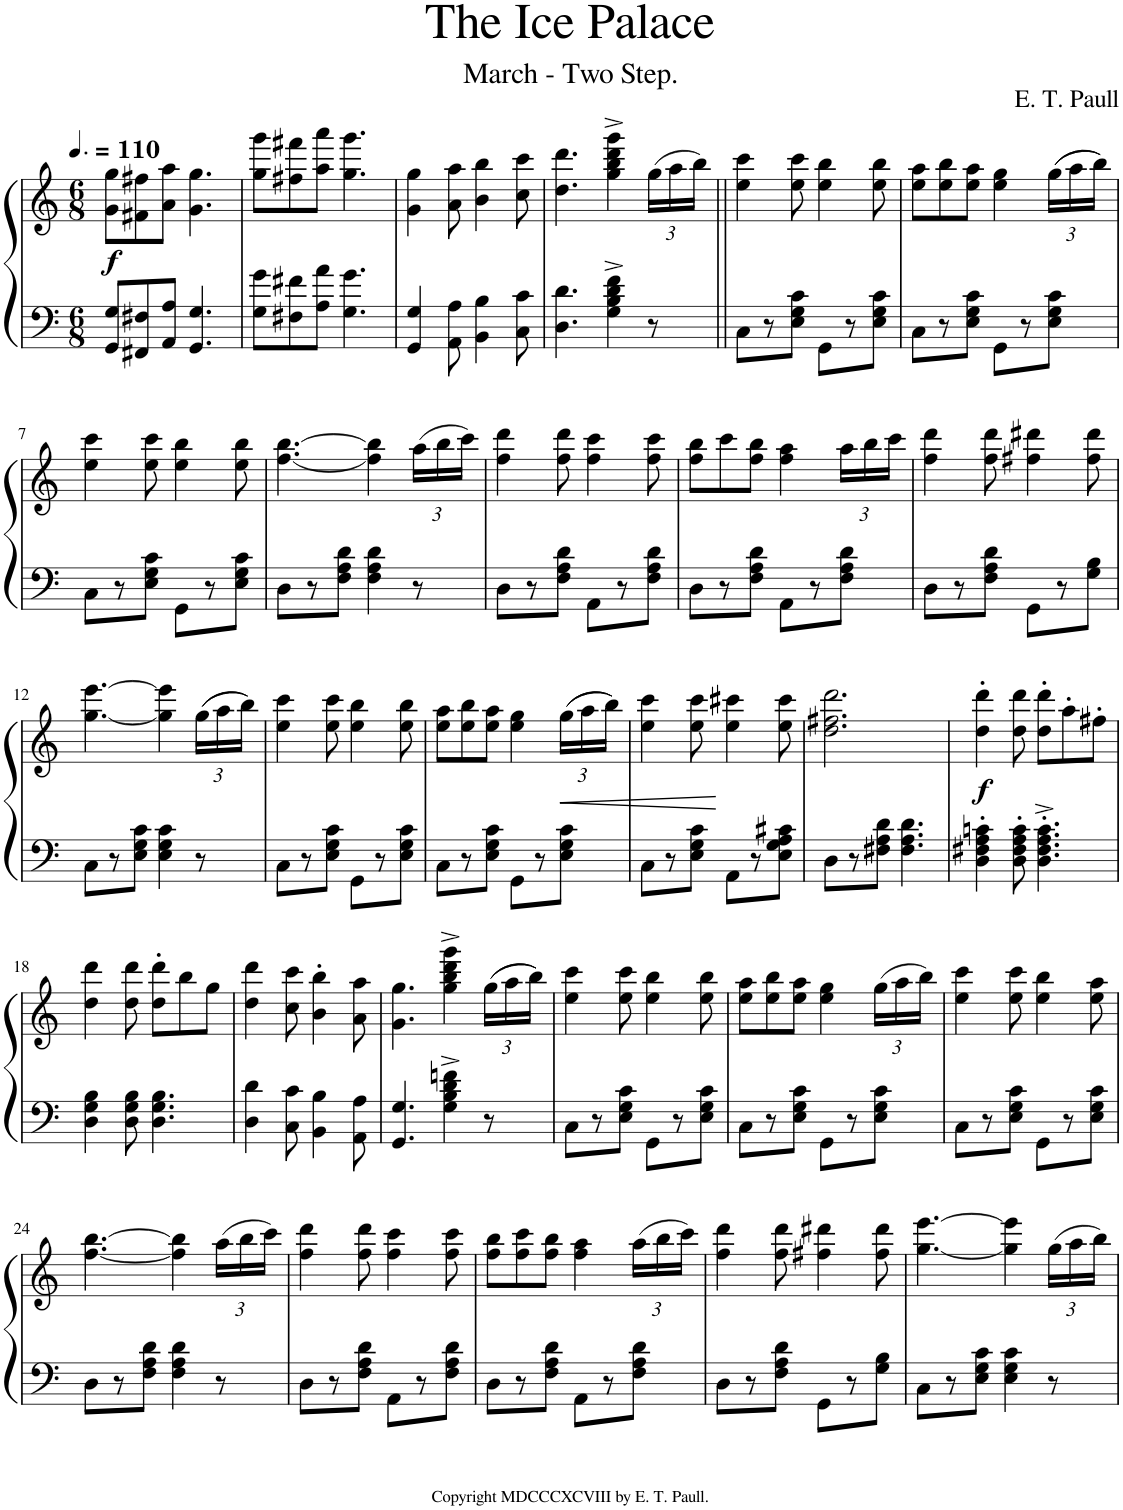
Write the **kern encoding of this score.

**kern	**kern	**dynam
*part1	*part1	*part1
*staff2	*staff1	*staff1/2
*I"Piano	*	*
*I'Pno.	*	*
*clefF4	*clefG2	*
*k[]	*k[]	*
*M6/8	*M6/8	*
*MM165	*MM165	*
=1	=1	=1
!	!	!LO:DY:b
8GG/ 8G/L	8g\ 8gg\L	f
8FF#X/ 8F#X/	8f#X\ 8ff#X\	.
8AA/ 8A/J	8a\ 8aa\J	.
4.GG/ 4.G/	4.g\ 4.gg\	.
=2	=2	=2
8G\ 8g\L	8gg\ 8ggg\L	.
8F#X\ 8f#X\	8ff#X\ 8fff#X\	.
8A\ 8a\J	8aa\ 8aaa\J	.
4.G\ 4.g\	4.gg\ 4.ggg\	.
=3	=3	=3
4GG/ 4G/	4g\ 4gg\	.
8AA\ 8A\	8a\ 8aa\	.
4BB\ 4B\	4b\ 4bb\	.
8C\ 8c\	8cc\ 8ccc\	.
=4	=4	=4
4.D\ 4.d\	4.dd\ 4.ddd\	.
4G\^ 4B\^ 4d\^ 4f\^	4gg\^ 4bb\^ 4ddd\^ 4ggg\^	.
*	*Xbrackettup	*
8r	(24gg\LL	.
.	24aa\	.
.	24bb\JJ)	.
=5||	=5||	=5||
8C\L	4ee\ 4ccc\	.
8r	.	.
8E\ 8G\ 8c\J	8ee\ 8ccc\	.
8GG\L	4ee\ 4bb\	.
8r	.	.
8E\ 8G\ 8c\J	8ee\ 8bb\	.
=6	=6	=6
8C\L	8ee\ 8aa\L	.
8r	8ee\ 8bb\	.
8E\ 8G\ 8c\J	8ee\ 8aa\J	.
8GG\L	4ee\ 4gg\	.
8r	.	.
8E\ 8G\ 8c\J	((24gg\LL	.
.	24aa\	.
.	24bb\JJ))	.
!!LO:LB:g=z
=7	=7	=7
8C\L	4ee\ 4ccc\	.
8r	.	.
8E\ 8G\ 8c\J	8ee\ 8ccc\	.
8GG\L	4ee\ 4bb\	.
8r	.	.
8E\ 8G\ 8c\J	8ee\ 8bb\	.
=8	=8	=8
8D\L	[4.ff\ [4.bb\	.
8r	.	.
8F\ 8A\ 8d\J	.	.
4F\ 4A\ 4d\	4ff\] 4bb\]	.
8r	(24aa\LL	.
.	24bb\	.
.	24ccc\JJ)	.
=9	=9	=9
8D\L	4ff\ 4ddd\	.
8r	.	.
8F\ 8A\ 8d\J	8ff\ 8ddd\	.
8AA\L	4ff\ 4ccc\	.
8r	.	.
8F\ 8A\ 8d\J	8ff\ 8ccc\	.
=10	=10	=10
8D\L	8ff\ 8bb\L	.
8r	8ccc\	.
8F\ 8A\ 8d\J	8ff\ 8bb\J	.
8AA\L	4ff\ 4aa\	.
8r	.	.
8F\ 8A\ 8d\J	24aa\LL	.
.	24bb\	.
.	24ccc\JJ	.
=11	=11	=11
8D\L	4ff\ 4ddd\	.
8r	.	.
8F\ 8A\ 8d\J	8ff\ 8ddd\	.
8GG\L	4ff#X\ 4ddd#X\	.
8r	.	.
8G\ 8B\J	8ff#\ 8ddd#\	.
!!LO:LB:g=z
=12	=12	=12
8C\L	[4.gg\ [4.eee\	.
8r	.	.
8E\ 8G\ 8c\J	.	.
4E\ 4G\ 4c\	4gg\] 4eee\]	.
8r	((24gg\LL	.
.	24aa\	.
.	24bb\JJ))	.
=13	=13	=13
8C\L	4ee\ 4ccc\	.
8r	.	.
8E\ 8G\ 8c\J	8ee\ 8ccc\	.
8GG\L	4ee\ 4bb\	.
8r	.	.
8E\ 8G\ 8c\J	8ee\ 8bb\	.
=14	=14	=14
8C\L	8ee\ 8aa\L	.
8r	8ee\ 8bb\	.
8E\ 8G\ 8c\J	8ee\ 8aa\J	.
8GG\L	4ee\ 4gg\	.
8r	.	.
!	!	!LO:HP:b
8E\ 8G\ 8c\J	((24gg\LL	<
.	24aa\	.
.	24bb\JJ))	.
=15	=15	=15
8C\L	4ee\ 4ccc\	.
8r	.	.
8E\ 8G\ 8c\J	8ee\ 8ccc\	.
8AA\L	4ee\ 4ccc#X\	[
8r	.	.
8E\ 8G\ 8A\ 8c#X\J	8ee\ 8ccc#\	.
=16	=16	=16
8D\L	2.dd\ 2.ff#X\ 2.ddd\	.
8r	.	.
8F#X\ 8A\ 8d\J	.	.
4.F#\ 4.A\ 4.d\	.	.
=17	=17	=17
!	!	!LO:DY:b
4D\' 4F#X\' 4A\' 4cn\'	4dd\' 4ddd\'	f
8D\' 8F#\' 8A\' 8c\'	8dd\ 8ddd\	.
4.D\'^ 4.F#\'^ 4.A\'^ 4.c\'^	8dd\' 8ddd\'L	.
.	8aa'\	.
.	8ff#X'\J	.
!!LO:LB:g=z
=18	=18	=18
4D\ 4G\ 4B\	4dd\ 4ddd\	.
8D\ 8G\ 8B\	8dd\ 8ddd\	.
4.D\ 4.G\ 4.B\	8dd\' 8ddd\'L	.
.	8bb\	.
.	8gg\J	.
=19	=19	=19
4D\ 4d\	4dd\ 4ddd\	.
8C\ 8c\	8cc\ 8ccc\	.
4BB\ 4B\	4b\' 4bb\'	.
8AA\ 8A\	8a\ 8aa\	.
=20	=20	=20
4.GG/ 4.G/	4.g\ 4.gg\	.
4G\^ 4B\^ 4d\^ 4fn\^	4gg\^ 4bb\^ 4ddd\^ 4ggg\^	.
8r	((24gg\LL	.
.	24aa\	.
.	24bb\JJ))	.
=21	=21	=21
8C\L	4ee\ 4ccc\	.
8r	.	.
8E\ 8G\ 8c\J	8ee\ 8ccc\	.
8GG\L	4ee\ 4bb\	.
8r	.	.
8E\ 8G\ 8c\J	8ee\ 8bb\	.
=22	=22	=22
8C\L	8ee\ 8aa\L	.
8r	8ee\ 8bb\	.
8E\ 8G\ 8c\J	8ee\ 8aa\J	.
8GG\L	4ee\ 4gg\	.
8r	.	.
8E\ 8G\ 8c\J	(24gg\LL	.
.	24aa\	.
.	24bb\JJ)	.
=23	=23	=23
8C\L	4ee\ 4ccc\	.
8r	.	.
8E\ 8G\ 8c\J	8ee\ 8ccc\	.
8GG\L	4ee\ 4bb\	.
8r	.	.
8E\ 8G\ 8c\J	8ee\ 8aa\	.
!!LO:LB:g=z
=24	=24	=24
8D\L	[4.ff\ [4.bb\	.
8r	.	.
8F\ 8A\ 8d\J	.	.
4F\ 4A\ 4d\	4ff\] 4bb\]	.
8r	(24aa\LL	.
.	24bb\	.
.	24ccc\JJ)	.
=25	=25	=25
8D\L	4ff\ 4ddd\	.
8r	.	.
8F\ 8A\ 8d\J	8ff\ 8ddd\	.
8AA\L	4ff\ 4ccc\	.
8r	.	.
8F\ 8A\ 8d\J	8ff\ 8ccc\	.
=26	=26	=26
8D\L	8ff\ 8bb\L	.
8r	8ff\ 8ccc\	.
8F\ 8A\ 8d\J	8ff\ 8bb\J	.
8AA\L	4ff\ 4aa\	.
8r	.	.
8F\ 8A\ 8d\J	(24aa\LL	.
.	24bb\	.
.	24ccc\JJ)	.
=27	=27	=27
8D\L	4ff\ 4ddd\	.
8r	.	.
8F\ 8A\ 8d\J	8ff\ 8ddd\	.
8GG\L	4ff#X\ 4ddd#X\	.
8r	.	.
8G\ 8B\J	8ff#\ 8ddd#\	.
=28	=28	=28
8C\L	[4.gg\ [4.eee\	.
8r	.	.
8E\ 8G\ 8c\J	.	.
4E\ 4G\ 4c\	4gg\] 4eee\]	.
8r	(24gg\LL	.
.	24aa\	.
.	24bb\JJ)	.
=	=	=
*-	*-	*-
